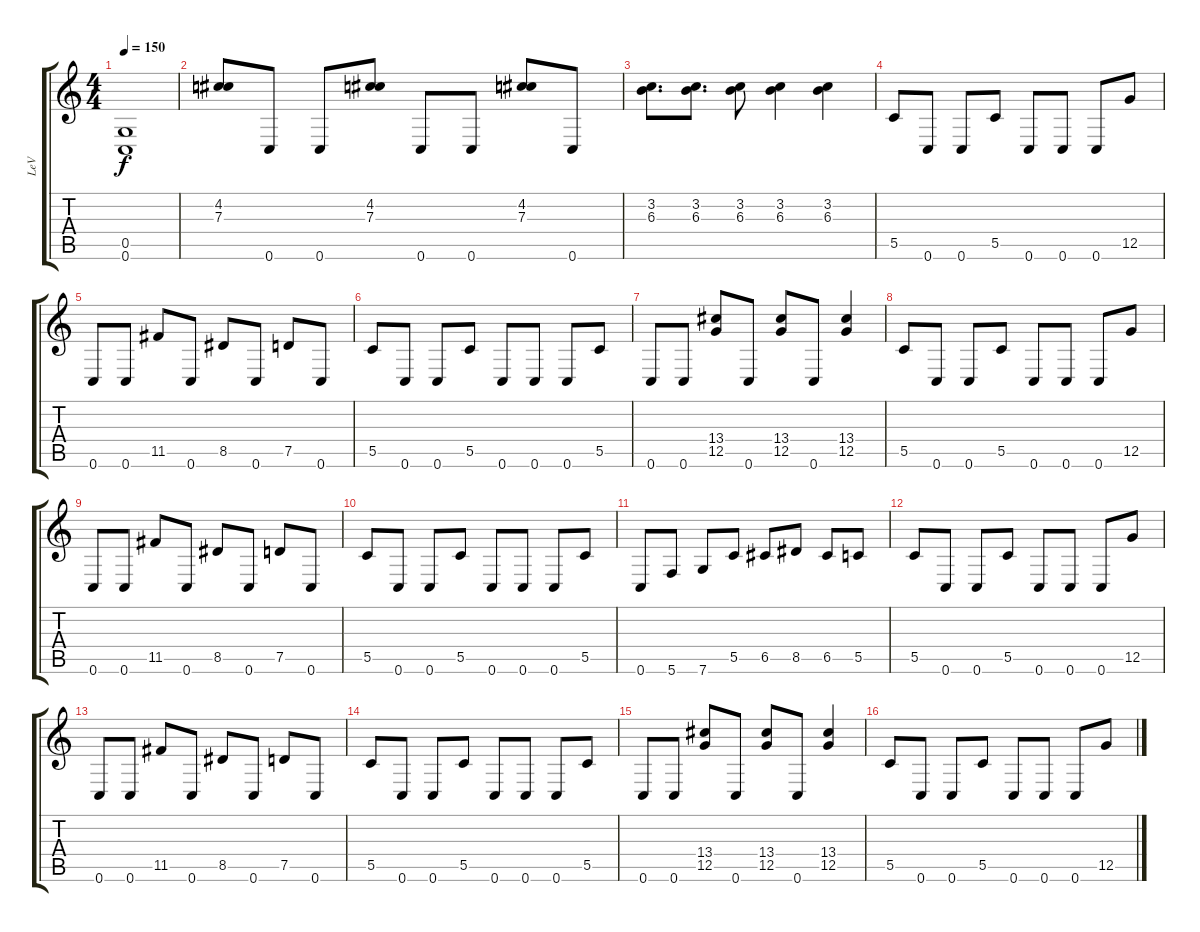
\track ("LeV" "LeV") {instrument distortionguitar}
\staff {score tabs}
\tuning (D4 A3 F3 C3 G2 C2) {hide}
\ts (4 4)
\tempo 150
\clef g2
\ks c
(0.5{t} 0.6{t}).1{dy f} |
(4.2 7.3).8 0.6.8 0.6.8 (4.2 7.3).8 0.6.8 0.6.8 (4.2 7.3).8 0.6.8 |
(3.2 6.3).8{d} (3.2 6.3).8{d} (3.2 6.3).8 (3.2 6.3).4 (3.2 6.3).4 |
5.5.8 0.6.8 0.6.8 5.5.8 0.6.8 0.6.8 0.6.8 12.5.8 |
0.6.8 0.6.8 11.5.8 0.6.8 8.5.8 0.6.8 7.5.8 0.6.8 |
5.5.8 0.6.8 0.6.8 5.5.8 0.6.8 0.6.8 0.6.8 5.5.8 |
0.6.8 0.6.8 (13.4 12.5).8 0.6.8 (13.4 12.5).8 0.6.8 (13.4 12.5).4 |
5.5.8 0.6.8 0.6.8 5.5.8 0.6.8 0.6.8 0.6.8 12.5.8 |
0.6.8 0.6.8 11.5.8 0.6.8 8.5.8 0.6.8 7.5.8 0.6.8 |
5.5.8 0.6.8 0.6.8 5.5.8 0.6.8 0.6.8 0.6.8 5.5.8 |
0.6.8 5.6.8 7.6.8 5.5.8 6.5.8 8.5.8 6.5.8 5.5.8 |
5.5.8 0.6.8 0.6.8 5.5.8 0.6.8 0.6.8 0.6.8 12.5.8 |
0.6.8 0.6.8 11.5.8 0.6.8 8.5.8 0.6.8 7.5.8 0.6.8 |
5.5.8 0.6.8 0.6.8 5.5.8 0.6.8 0.6.8 0.6.8 5.5.8 |
0.6.8 0.6.8 (13.4 12.5).8 0.6.8 (13.4 12.5).8 0.6.8 (13.4 12.5).4 |
5.5.8 0.6.8 0.6.8 5.5.8 0.6.8 0.6.8 0.6.8 12.5.8
